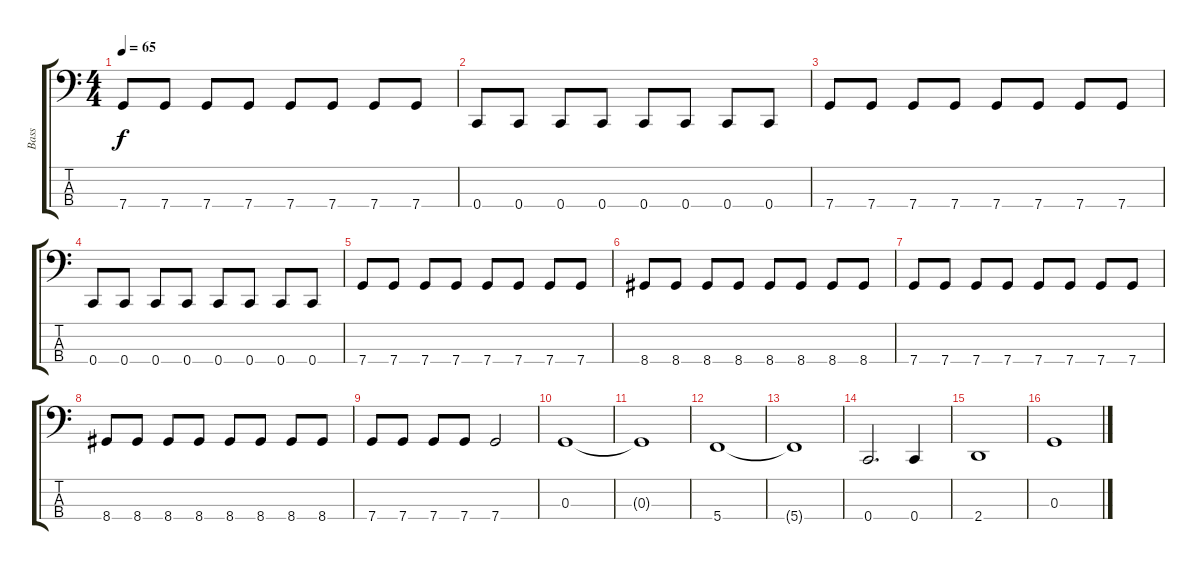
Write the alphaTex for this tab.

\track ("Bass" "Bass") {instrument electricbassfinger}
\staff {score tabs}
\tuning (F2 C2 G1 C1) {hide}
\ts (4 4)
\tempo 65
\clef f4
\ks c
7.4.8{dy f} 7.4.8 7.4.8 7.4.8 7.4.8 7.4.8 7.4.8 7.4.8 |
0.4.8 0.4.8 0.4.8 0.4.8 0.4.8 0.4.8 0.4.8 0.4.8 |
7.4.8 7.4.8 7.4.8 7.4.8 7.4.8 7.4.8 7.4.8 7.4.8 |
0.4.8 0.4.8 0.4.8 0.4.8 0.4.8 0.4.8 0.4.8 0.4.8 |
7.4.8 7.4.8 7.4.8 7.4.8 7.4.8 7.4.8 7.4.8 7.4.8 |
8.4.8 8.4.8 8.4.8 8.4.8 8.4.8 8.4.8 8.4.8 8.4.8 |
7.4.8 7.4.8 7.4.8 7.4.8 7.4.8 7.4.8 7.4.8 7.4.8 |
8.4.8 8.4.8 8.4.8 8.4.8 8.4.8 8.4.8 8.4.8 8.4.8 |
7.4.8 7.4.8 7.4.8 7.4.8 7.4.2 |
0.3.1 |
0.3{t}.1 |
5.4.1 |
5.4{t}.1 |
0.4.2{d} 0.4.4 |
2.4.1 |
0.3.1
